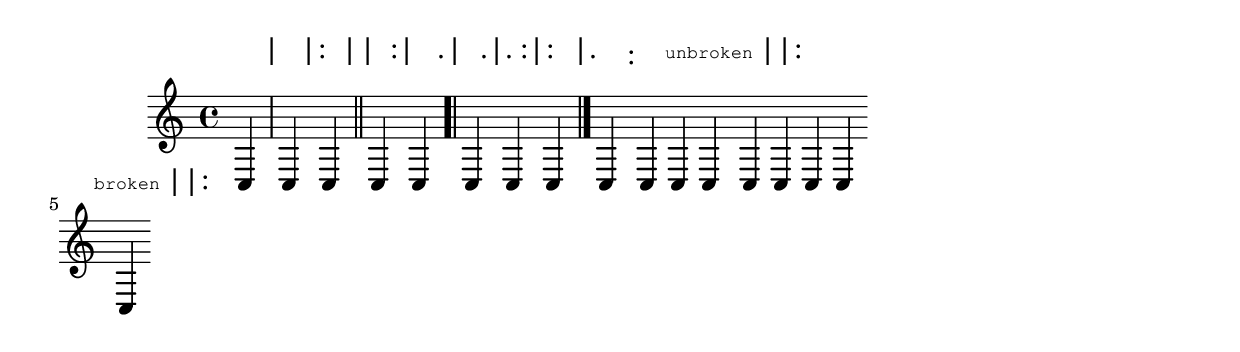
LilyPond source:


\version "2.10.0"

\header {
    
    texidoc = "There are many types of bar lines available."

}

\layout { ragged-right = ##t }

\relative {
    \override Score.RehearsalMark #'padding = #3
    
    c4 \bar "|" \mark \markup {  \simple #"|" }
    c \bar "|:" \mark \markup {  \simple #"|:" }
    c \bar "||" \mark \markup {  \simple #"||" }
    c \bar ":|" \mark \markup {  \simple #":|" }
    c \bar ".|" \mark \markup {  \simple #".|" }
    c \bar ".|." \mark \markup {  \simple #".|." }
    c \bar ":|:" \mark \markup {  \simple #":|:" }
    c \bar "|." \mark \markup {  \simple #"|." }
    c \bar ":" \mark \markup {  \simple #":" }

    c c c
    \bar "||:" \mark \markup { \tiny \typewriter "unbroken" \simple
#"||:" }
    c c c c
    \break
    \bar "||:" \mark \markup { \tiny \typewriter "broken" \simple
#"||:" }
    c
}
